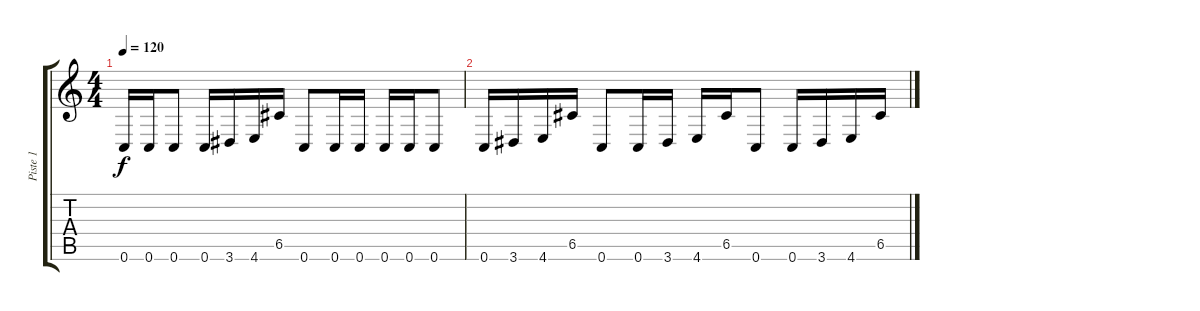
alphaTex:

\track ("Piste 1" "Piste 1") {instrument distortionguitar}
\staff {score tabs}
\tuning (D4 A3 F3 C3 G2 C2) {hide}
\ts (4 4)
\tempo 120
\clef g2
\ks c
0.6.16{dy f} 0.6.16 0.6.8 0.6.16 3.6.16 4.6.16 6.5.16 0.6.8 0.6.16 0.6.16 0.6.16 0.6.16 0.6.8 |
0.6.16 3.6.16 4.6.16 6.5.16 0.6.8 0.6.16 3.6.16 4.6.16 6.5.16 0.6.8 0.6.16 3.6.16 4.6.16 6.5.16
